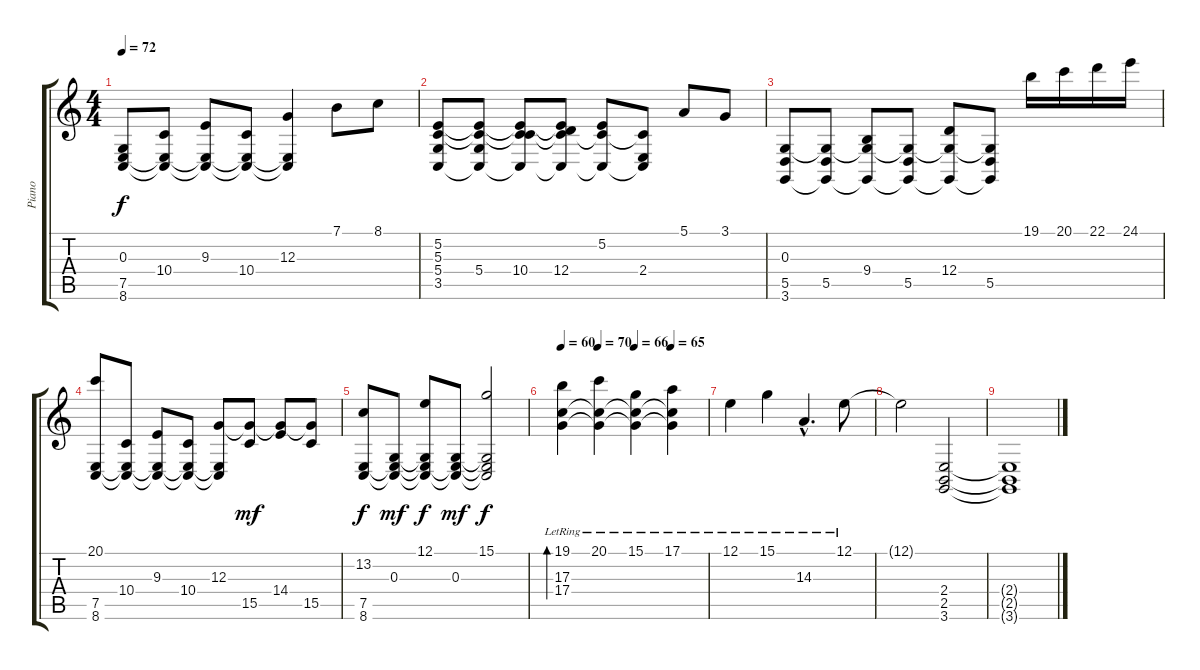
\track ("Piano" "Piano") {instrument electricgrandpiano}
\staff {score tabs}
\tuning (E4 B3 G3 D3 A2 E2) {hide}
\ts (4 4)
\tempo 72
\clef g2
\ks c
(0.3 7.5 8.6).8{dy f} (10.4 7.5{t} 8.6{t}).8 (9.3 7.5{t} 8.6{t}).8 (10.4 7.5{t} 8.6{t}).8 (12.3 7.5{t} 8.6{t}).4 7.1.8 8.1.8 |
(5.2 5.3 5.4 3.5).8 (5.2{t} 5.3{t} 5.4 3.5{t}).8 (5.2{t} 5.3{t} 10.4 3.5{t}).8 (5.2{t} 5.3{t} 12.4 3.5{t}).8 (5.2 5.3{t} 3.5{t}).8 (5.3{t} 2.4 3.5{t}).8 5.1.8 3.1.8 |
(0.3 5.5 3.6).8 (0.3{t} 5.5 3.6{t}).8 (0.3{t} 9.4 3.6{t}).8 (0.3{t} 5.5 3.6{t}).8 (0.3{t} 12.4 3.6{t}).8 (0.3{t} 5.5 3.6{t}).8 19.1.16 20.1.16 22.1.16 24.1.16 |
(20.1 7.5 8.6).8 (10.4 7.5{t} 8.6{t}).8 (9.3 7.5{t} 8.6{t}).8 (10.4 7.5{t} 8.6{t}).8 (12.3 7.5{t} 8.6{t}).8 (12.3{t} 15.5).8{dy mf} (12.3{t} 14.4).8 (12.3{t} 15.5).8 |
(13.2 7.5 8.6).8{dy f} (0.3 7.5{t} 8.6{t}).8{dy mf} (12.1 0.3{t} 7.5{t} 8.6{t}).8{dy f} (0.3 7.5{t} 8.6{t}).8{dy mf} (15.1 0.3{t} 7.5{t} 8.6{t}).2{dy f} |
\tempo 60
\tempo (70 0.25)
\tempo (66 0.5)
\tempo (65 0.75)
(19.1{lr} 17.3 17.4).4{bd 240} (20.1{lr} 17.3{t} 17.4{t}).4 (15.1{lr} 17.3{t} 17.4{t}).4 (17.1{lr} 17.3{t} 17.4{t}).4 |
12.1{lr}.4 15.1{lr}.4 14.3{hac lr}.4{d} 12.1{lr}.8 |
12.1{t}.2 (2.4 2.5 3.6).2 |
(2.4{t} 2.5{t} 3.6{t}).1{volume 0}
